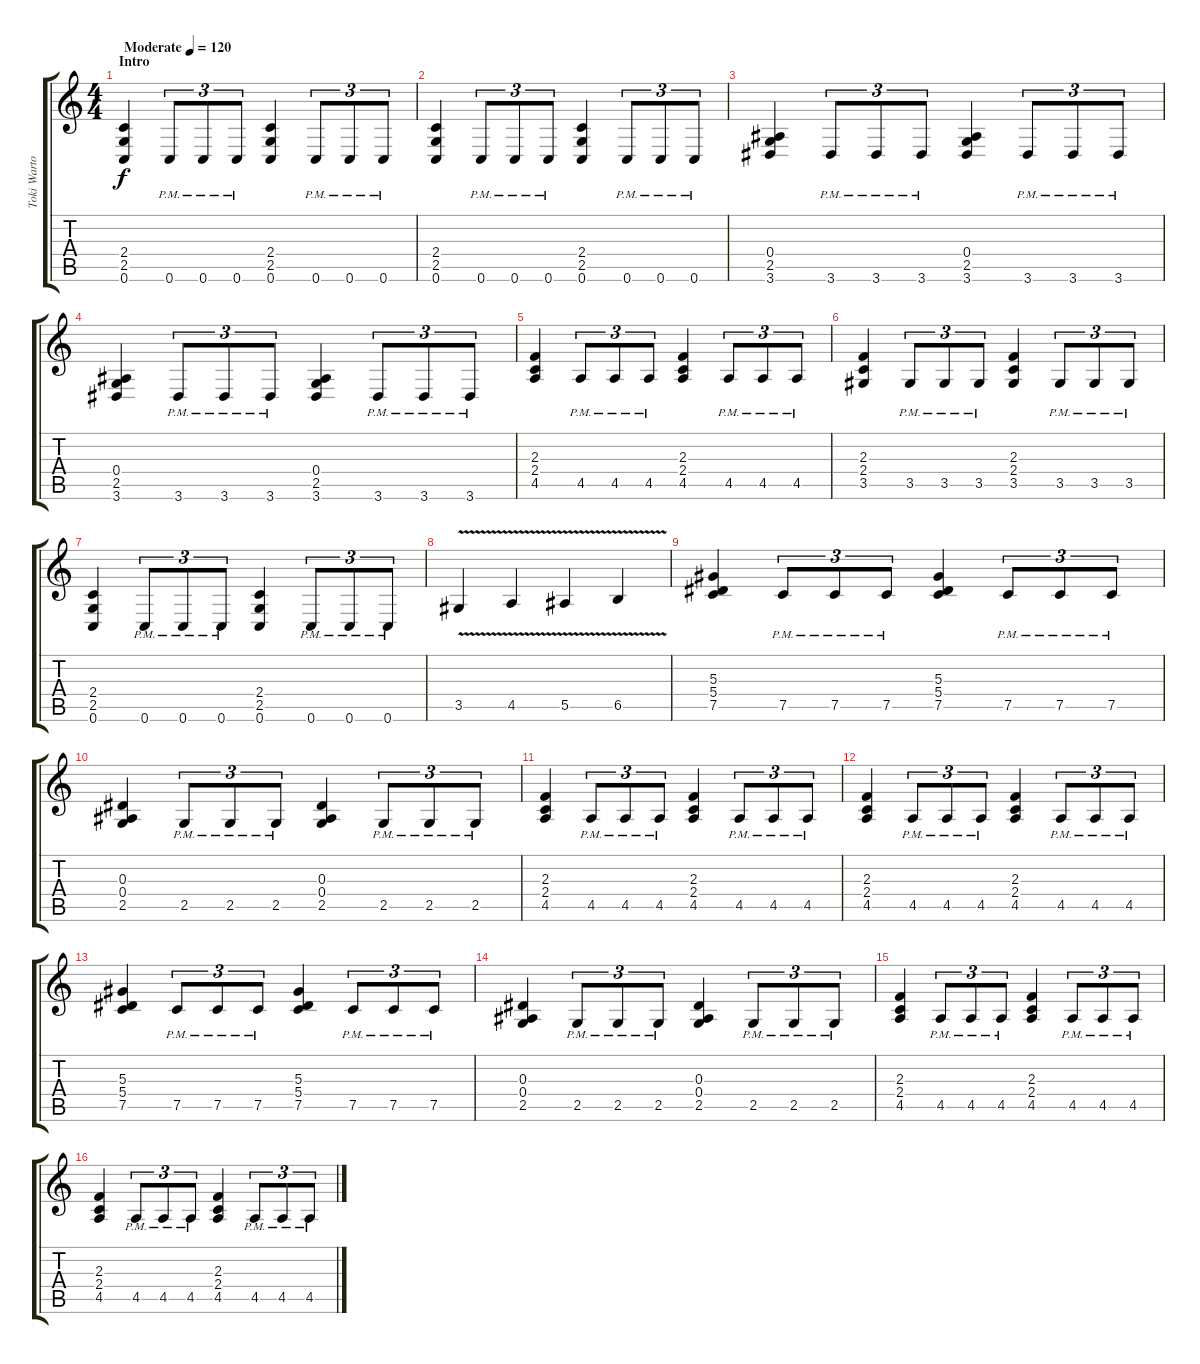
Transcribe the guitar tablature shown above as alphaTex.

\track ("Toki Wartooth (Rhythm Guitar)" "Toki Warto") {instrument distortionguitar}
\staff {score tabs}
\tuning (C4 G3 Eb3 Bb2 F2 C2) {hide}
\ts (4 4)
\section ("" "Intro")
\tempo (120 "Moderate")
\clef g2
\ks c
(2.4 2.5 0.6).4{dy f instrument distortionguitar} 0.6{pm}.8{tu (3 2)} 0.6{pm}.8{tu (3 2)} 0.6{pm}.8{tu (3 2)} (2.4 2.5 0.6).4 0.6{pm}.8{tu (3 2)} 0.6{pm}.8{tu (3 2)} 0.6{pm}.8{tu (3 2)} |
(2.4 2.5 0.6).4 0.6{pm}.8{tu (3 2)} 0.6{pm}.8{tu (3 2)} 0.6{pm}.8{tu (3 2)} (2.4 2.5 0.6).4 0.6{pm}.8{tu (3 2)} 0.6{pm}.8{tu (3 2)} 0.6{pm}.8{tu (3 2)} |
(0.4 2.5 3.6).4 3.6{pm}.8{tu (3 2)} 3.6{pm}.8{tu (3 2)} 3.6{pm}.8{tu (3 2)} (0.4 2.5 3.6).4 3.6{pm}.8{tu (3 2)} 3.6{pm}.8{tu (3 2)} 3.6{pm}.8{tu (3 2)} |
(0.4 2.5 3.6).4 3.6{pm}.8{tu (3 2)} 3.6{pm}.8{tu (3 2)} 3.6{pm}.8{tu (3 2)} (0.4 2.5 3.6).4 3.6{pm}.8{tu (3 2)} 3.6{pm}.8{tu (3 2)} 3.6{pm}.8{tu (3 2)} |
(2.3 2.4 4.5).4 4.5{pm}.8{tu (3 2)} 4.5{pm}.8{tu (3 2)} 4.5{pm}.8{tu (3 2)} (2.3 2.4 4.5).4 4.5{pm}.8{tu (3 2)} 4.5{pm}.8{tu (3 2)} 4.5{pm}.8{tu (3 2)} |
(2.3 2.4 3.5).4 3.5{pm}.8{tu (3 2)} 3.5{pm}.8{tu (3 2)} 3.5{pm}.8{tu (3 2)} (2.3 2.4 3.5).4 3.5{pm}.8{tu (3 2)} 3.5{pm}.8{tu (3 2)} 3.5{pm}.8{tu (3 2)} |
(2.4 2.5 0.6).4 0.6{pm}.8{tu (3 2)} 0.6{pm}.8{tu (3 2)} 0.6{pm}.8{tu (3 2)} (2.4 2.5 0.6).4 0.6{pm}.8{tu (3 2)} 0.6{pm}.8{tu (3 2)} 0.6{pm}.8{tu (3 2)} |
3.5{v}.4 4.5{v}.4 5.5{v}.4 6.5{v}.4 |
(5.3 5.4 7.5).4 7.5{pm}.8{tu (3 2)} 7.5{pm}.8{tu (3 2)} 7.5{pm}.8{tu (3 2)} (5.3 5.4 7.5).4 7.5{pm}.8{tu (3 2)} 7.5{pm}.8{tu (3 2)} 7.5{pm}.8{tu (3 2)} |
(0.3 0.4 2.5).4 2.5{pm}.8{tu (3 2)} 2.5{pm}.8{tu (3 2)} 2.5{pm}.8{tu (3 2)} (0.3 0.4 2.5).4 2.5{pm}.8{tu (3 2)} 2.5{pm}.8{tu (3 2)} 2.5{pm}.8{tu (3 2)} |
(2.3 2.4 4.5).4 4.5{pm}.8{tu (3 2)} 4.5{pm}.8{tu (3 2)} 4.5{pm}.8{tu (3 2)} (2.3 2.4 4.5).4 4.5{pm}.8{tu (3 2)} 4.5{pm}.8{tu (3 2)} 4.5{pm}.8{tu (3 2)} |
(2.3 2.4 4.5).4 4.5{pm}.8{tu (3 2)} 4.5{pm}.8{tu (3 2)} 4.5{pm}.8{tu (3 2)} (2.3 2.4 4.5).4 4.5{pm}.8{tu (3 2)} 4.5{pm}.8{tu (3 2)} 4.5{pm}.8{tu (3 2)} |
(5.3 5.4 7.5).4 7.5{pm}.8{tu (3 2)} 7.5{pm}.8{tu (3 2)} 7.5{pm}.8{tu (3 2)} (5.3 5.4 7.5).4 7.5{pm}.8{tu (3 2)} 7.5{pm}.8{tu (3 2)} 7.5{pm}.8{tu (3 2)} |
(0.3 0.4 2.5).4 2.5{pm}.8{tu (3 2)} 2.5{pm}.8{tu (3 2)} 2.5{pm}.8{tu (3 2)} (0.3 0.4 2.5).4 2.5{pm}.8{tu (3 2)} 2.5{pm}.8{tu (3 2)} 2.5{pm}.8{tu (3 2)} |
(2.3 2.4 4.5).4 4.5{pm}.8{tu (3 2)} 4.5{pm}.8{tu (3 2)} 4.5{pm}.8{tu (3 2)} (2.3 2.4 4.5).4 4.5{pm}.8{tu (3 2)} 4.5{pm}.8{tu (3 2)} 4.5{pm}.8{tu (3 2)} |
(2.3 2.4 4.5).4 4.5{pm}.8{tu (3 2)} 4.5{pm}.8{tu (3 2)} 4.5{pm}.8{tu (3 2)} (2.3 2.4 4.5).4 4.5{pm}.8{tu (3 2)} 4.5{pm}.8{tu (3 2)} 4.5{pm}.8{tu (3 2)}
